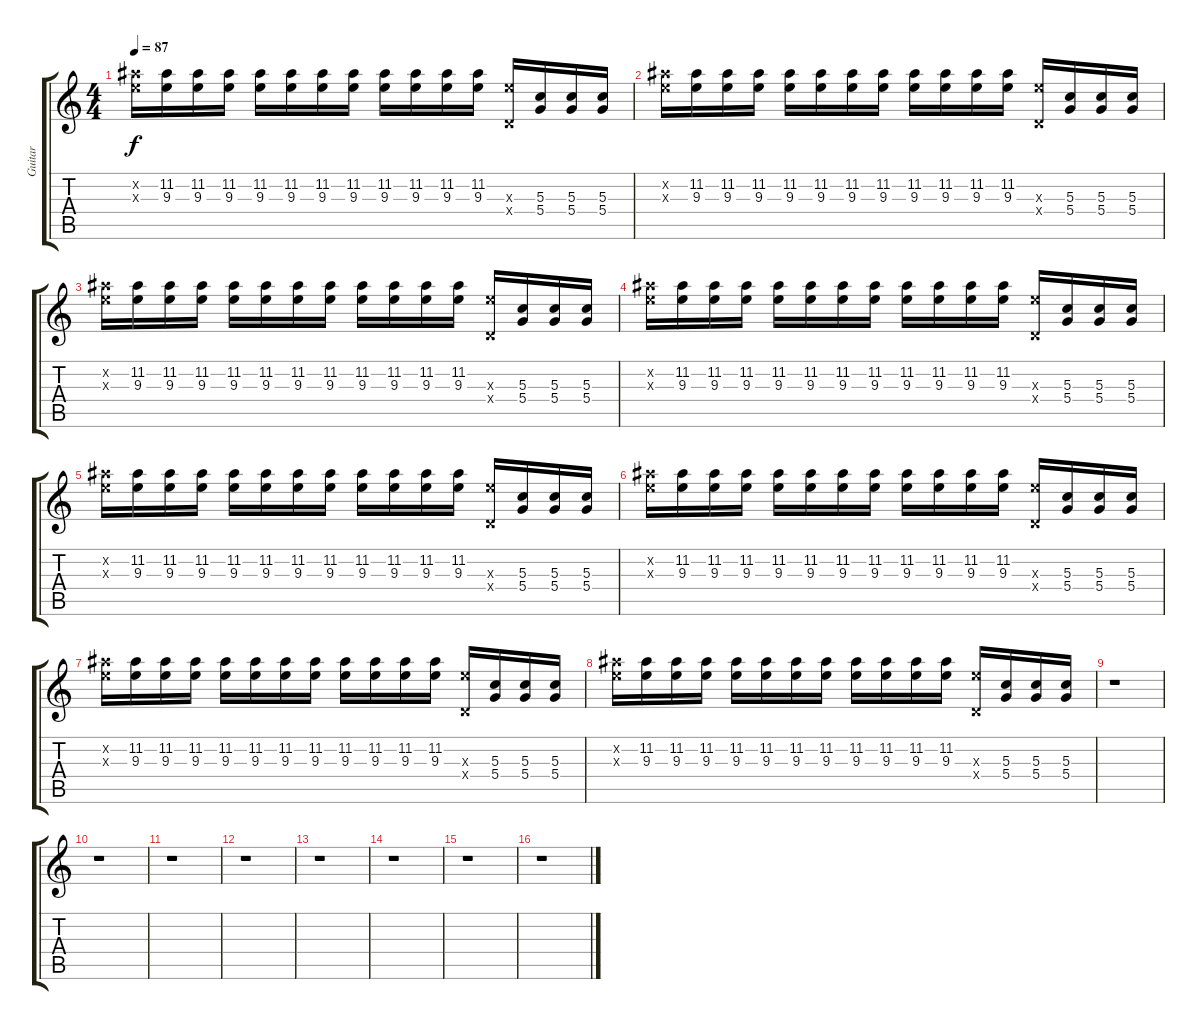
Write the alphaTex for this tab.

\track ("Guitar" "Guitar") {instrument acousticbass}
\staff {score tabs}
\tuning (E4 B3 G3 D3 A2 D2) {hide}
\ts (4 4)
\tempo 87
\clef g2
\ks c
(11.2{x} 9.3{x}).16{dy f volume 12} (11.2 9.3).16 (11.2 9.3).16 (11.2 9.3).16 (11.2 9.3).16 (11.2 9.3).16 (11.2 9.3).16 (11.2 9.3).16 (11.2 9.3).16 (11.2 9.3).16 (11.2 9.3).16 (11.2 9.3).16 (9.3{x} 0.4{x}).16 (5.3 5.4).16 (5.3 5.4).16 (5.3 5.4).16 |
(11.2{x} 9.3{x}).16 (11.2 9.3).16 (11.2 9.3).16 (11.2 9.3).16 (11.2 9.3).16 (11.2 9.3).16 (11.2 9.3).16 (11.2 9.3).16 (11.2 9.3).16 (11.2 9.3).16 (11.2 9.3).16 (11.2 9.3).16 (9.3{x} 0.4{x}).16 (5.3 5.4).16 (5.3 5.4).16 (5.3 5.4).16 |
(11.2{x} 9.3{x}).16 (11.2 9.3).16 (11.2 9.3).16 (11.2 9.3).16 (11.2 9.3).16 (11.2 9.3).16 (11.2 9.3).16 (11.2 9.3).16 (11.2 9.3).16 (11.2 9.3).16 (11.2 9.3).16 (11.2 9.3).16 (9.3{x} 0.4{x}).16 (5.3 5.4).16 (5.3 5.4).16 (5.3 5.4).16 |
(11.2{x} 9.3{x}).16 (11.2 9.3).16 (11.2 9.3).16 (11.2 9.3).16 (11.2 9.3).16 (11.2 9.3).16 (11.2 9.3).16 (11.2 9.3).16 (11.2 9.3).16 (11.2 9.3).16 (11.2 9.3).16 (11.2 9.3).16 (9.3{x} 0.4{x}).16 (5.3 5.4).16 (5.3 5.4).16 (5.3 5.4).16 |
(11.2{x} 9.3{x}).16 (11.2 9.3).16 (11.2 9.3).16 (11.2 9.3).16 (11.2 9.3).16 (11.2 9.3).16 (11.2 9.3).16 (11.2 9.3).16 (11.2 9.3).16 (11.2 9.3).16 (11.2 9.3).16 (11.2 9.3).16 (9.3{x} 0.4{x}).16 (5.3 5.4).16 (5.3 5.4).16 (5.3 5.4).16 |
(11.2{x} 9.3{x}).16 (11.2 9.3).16 (11.2 9.3).16 (11.2 9.3).16 (11.2 9.3).16 (11.2 9.3).16 (11.2 9.3).16 (11.2 9.3).16 (11.2 9.3).16 (11.2 9.3).16 (11.2 9.3).16 (11.2 9.3).16 (9.3{x} 0.4{x}).16 (5.3 5.4).16 (5.3 5.4).16 (5.3 5.4).16 |
(11.2{x} 9.3{x}).16 (11.2 9.3).16 (11.2 9.3).16 (11.2 9.3).16 (11.2 9.3).16 (11.2 9.3).16 (11.2 9.3).16 (11.2 9.3).16 (11.2 9.3).16 (11.2 9.3).16 (11.2 9.3).16 (11.2 9.3).16 (9.3{x} 0.4{x}).16 (5.3 5.4).16 (5.3 5.4).16 (5.3 5.4).16 |
(11.2{x} 9.3{x}).16 (11.2 9.3).16 (11.2 9.3).16 (11.2 9.3).16 (11.2 9.3).16 (11.2 9.3).16 (11.2 9.3).16 (11.2 9.3).16 (11.2 9.3).16 (11.2 9.3).16 (11.2 9.3).16 (11.2 9.3).16 (9.3{x} 0.4{x}).16 (5.3 5.4).16 (5.3 5.4).16 (5.3 5.4).16 |
r.1 |
r.1 |
r.1 |
r.1 |
r.1 |
r.1 |
r.1 |
r.1
